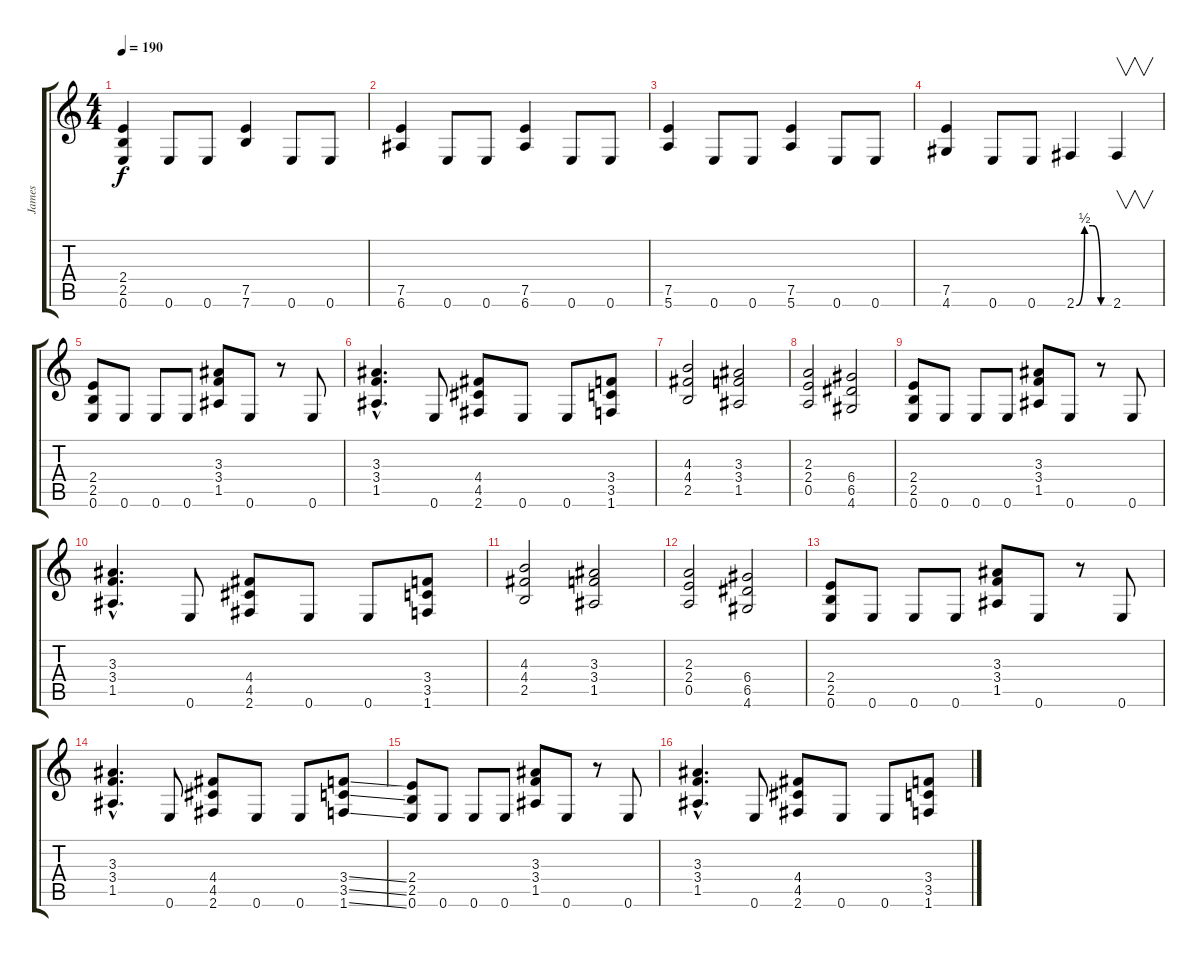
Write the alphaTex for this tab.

\track ("James" "James") {instrument distortionguitar}
\staff {score tabs}
\tuning (E4 B3 G3 D3 A2 E2) {hide}
\ts (4 4)
\tempo 190
\clef g2
\ks c
(2.4 2.5 0.6).4{dy f} 0.6.8 0.6.8 (7.5 7.6).4 0.6.8 0.6.8 |
(7.5 6.6).4 0.6.8 0.6.8 (7.5 6.6).4 0.6.8 0.6.8 |
(7.5 5.6).4 0.6.8 0.6.8 (7.5 5.6).4 0.6.8 0.6.8 |
(7.5 4.6).4 0.6.8 0.6.8 2.6{be (custom 0 0 15 2 30 2 45 0 60 0)}.4 2.6.4{v} |
(2.4 2.5 0.6).8 0.6.8 0.6.8 0.6.8 (3.3 3.4 1.5).8 0.6.8 r.8 0.6.8 |
(3.3{hac} 3.4{hac} 1.5{hac}).4{d} 0.6.8 (4.4 4.5 2.6).8 0.6.8 0.6.8 (3.4 3.5 1.6).8 |
(4.3 4.4 2.5).2 (3.3 3.4 1.5).2 |
(2.3 2.4 0.5).2 (6.4 6.5 4.6).2 |
(2.4 2.5 0.6).8 0.6.8 0.6.8 0.6.8 (3.3 3.4 1.5).8 0.6.8 r.8 0.6.8 |
(3.3{hac} 3.4{hac} 1.5{hac}).4{d} 0.6.8 (4.4 4.5 2.6).8 0.6.8 0.6.8 (3.4 3.5 1.6).8 |
(4.3 4.4 2.5).2 (3.3 3.4 1.5).2 |
(2.3 2.4 0.5).2 (6.4 6.5 4.6).2 |
(2.4 2.5 0.6).8 0.6.8 0.6.8 0.6.8 (3.3 3.4 1.5).8 0.6.8 r.8 0.6.8 |
(3.3{hac} 3.4{hac} 1.5{hac}).4{d} 0.6.8 (4.4 4.5 2.6).8 0.6.8 0.6.8 (3.4{ss} 3.5{ss} 1.6{ss}).8 |
(2.4 2.5 0.6).8 0.6.8 0.6.8 0.6.8 (3.3 3.4 1.5).8 0.6.8 r.8 0.6.8 |
(3.3{hac} 3.4{hac} 1.5{hac}).4{d} 0.6.8 (4.4 4.5 2.6).8 0.6.8 0.6.8 (3.4 3.5 1.6).8
